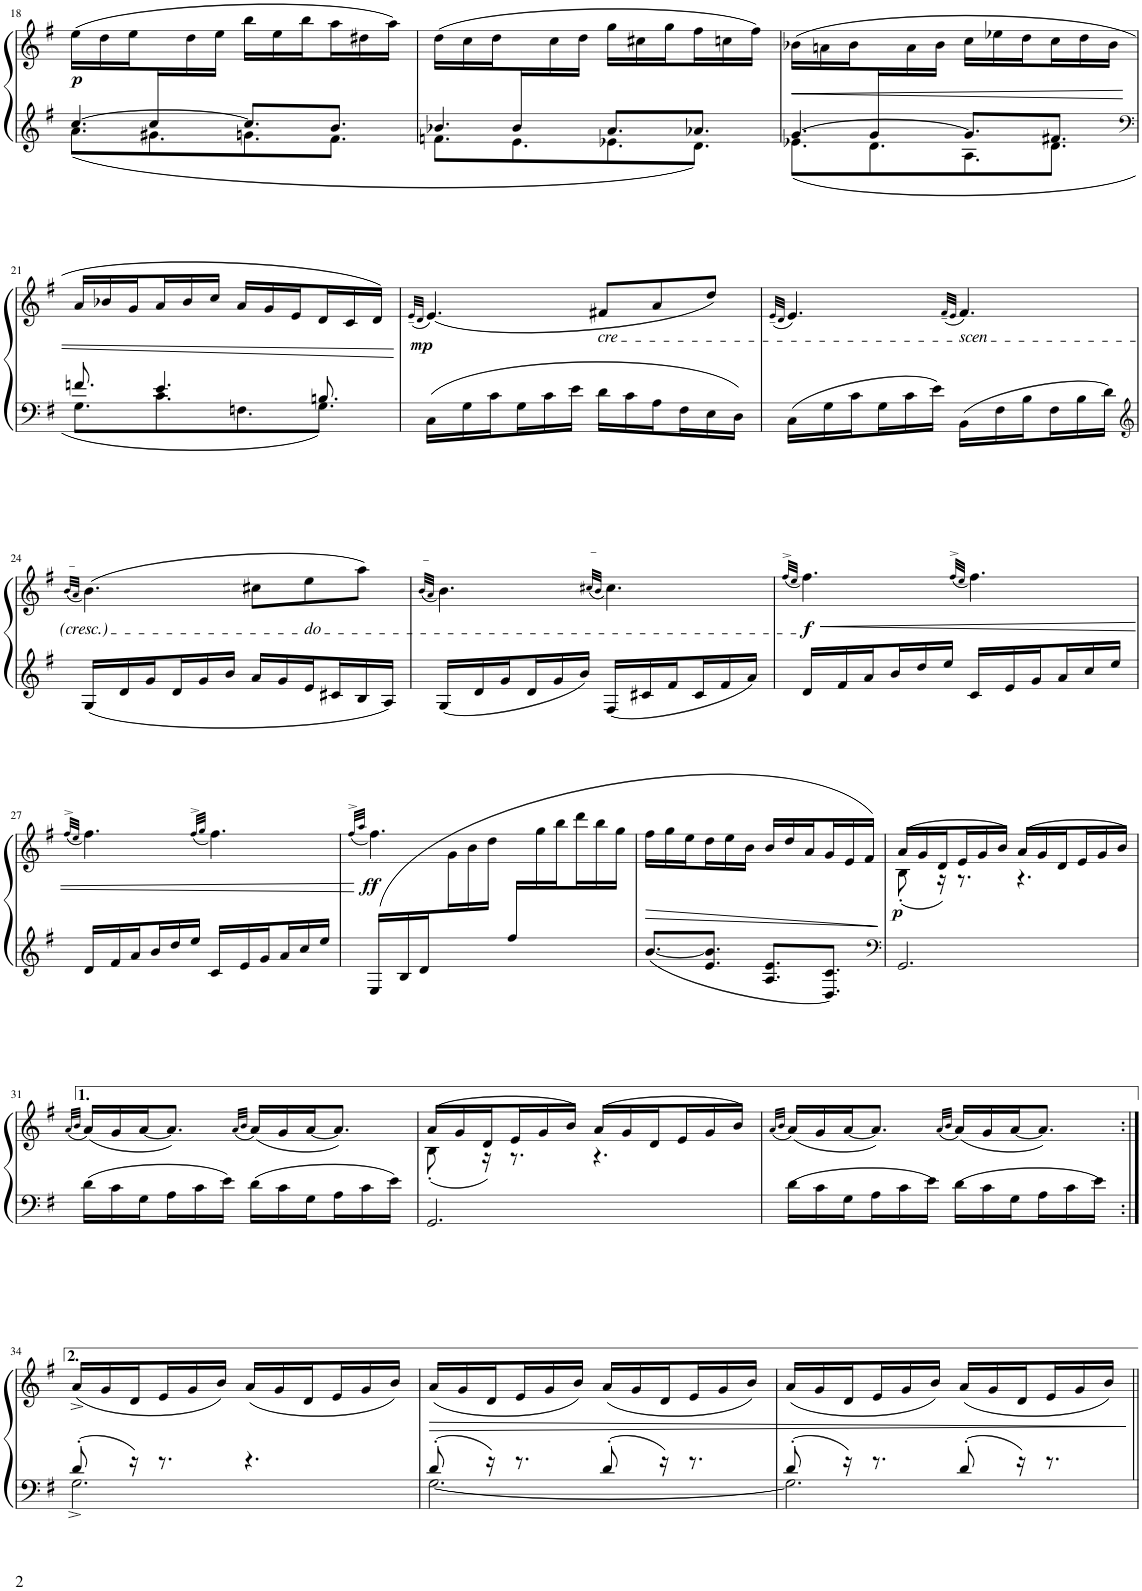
**kern	**kern	**dynam
*part1	*part1	*part1
*staff2	*staff1	*staff1/2
*I"Piano	*	*
*I'Pno.	*	*
!!LO:PB:g=z
*clefG2	*clefG2	*
*k[f#]	*k[f#]	*
*M12/16	*M12/16	*
=18	=18	=18
*^	*	*
*	*^	*	*
!	!	!	!	!LO:DY:b
8.ryy	[4.cc/	8.a\L	(16ee\LL	p
.	.	.	16dd\	.
.	.	.	16ee\J	.
16cc/L	.	8.g#X\	16ryy	.
2ryy	.	.	16dd\	.
.	.	.	16ee\JJ	.
.	8.cc/L]	8.gn\	16bb\LL	.
.	.	.	16ee\	.
.	.	.	16bb\J	.
.	8.b/J	8.f#\J	16aa\L	.
.	.	.	16dd#X\	.
.	.	.	16aa\JJ)	.
=19	=19	=19	=19	=19
8.ryy	4.b-X/	8.fn\L	(16dd\LL	.
.	.	.	16cc\	.
.	.	.	16dd\J	.
16b-/L	.	8.e\	16ryy	.
2ryy	.	.	16cc\	.
.	.	.	16dd\JJ	.
.	8.a/L	8.e-X\	16gg\LL	.
.	.	.	16cc#X\	.
.	.	.	16gg\J	.
.	8.a-X/J	8.d\J	16ff#\L	.
.	.	.	16ccn\	.
.	.	.	16ff#\JJ)	.
=20	=20	=20	=20	=20
!	!	!	!	!LO:HP:b
8.ryy	[4.g/	8.e-X\L	(16b-X\LL	<
.	.	.	16an\	.
.	.	.	16b-\J	.
16g/L	.	8.d\	16ryy	.
2ryy	.	.	16a\	.
.	.	.	16b-\JJ	.
.	8.g/L]	8.A\	16cc\LL	.
.	.	.	16ee-X\	.
.	.	.	16dd\J	.
.	8.f#X/J	8.d\J	16cc\L	.
.	.	.	16dd\	.
.	.	.	16b-\JJ	.
*v	*v	*v	*	*
!!LO:LB:g=z
=21	=21	=21
*clefF4	*	*
*^	*	*
8.fn/	8.G\L	16a/LL	.
.	.	16b-X/	.
.	.	16g/J	.
4.e/	8.c\	16a/L	.
.	.	16b-/	.
.	.	16cc/JJ	.
.	8.Fn\	16a/LL	.
.	.	16g/	.
.	.	16e/J	.
8.Bn/	8.G\J	16d/L	.
.	.	16c/	.
.	.	16d/JJ)	.
*v	*v	*	*
.	.	[
=22	=22	=22
.	(32qe~/LLL	.
.	32qd/JJJ	.
*	*^	*
!	!	!	!LO:DY:b
16C\LL	(4.e/)	32e!LLL	mp
.	.	32d!JJ	.
16G\	.	[8e!	.
16c\J	.	.	.
16G\L	.	8.e!J]	.
16c\	.	.	.
16e\JJ	.	.	.
!	!LO:TX:b:i:t=cre	!	!
16d\LL	8f#X/L	4.ryy	.
16c\	.	.	.
16A\J	8a/	.	.
16F#\L	.	.	.
16E\	8dd/J)	.	.
16D\JJ	.	.	.
=23	=23	=23	=23
.	(32qe~/LLL	.	.
.	32qd/JJJ	.	.
16C\LL	4.e/)	32e!LLL	.
.	.	32d!JJ	.
16G\	.	[8e!	.
16c\J	.	.	.
16G\L	.	8.e!J]	.
16c\	.	.	.
16e\JJ	.	.	.
.	(32qf#~/LLL	.	.
.	32qe/JJJ	.	.
!	!LO:TX:b:i:t=scen	!	!
16BB\LL	4.f#/)	32f#!LLL	.
.	.	32e!JJ	.
16F#\	.	[8f#!	.
16B\J	.	.	.
16F#\L	.	8.f#!J]	.
16B\	.	.	.
16d\JJ	.	.	.
!!LO:LB:g=z	!!
=24	=24	=24	=24
*clefG2	*	*	*
.	(32qb~>/LLL	.	.
.	32qa/JJJ	.	.
16G/LL	(4.b\)	32b!LLL	.
.	.	32a!JJ	.
16d/	.	[8b!	.
16g/J	.	.	.
16d/L	.	8.b!J]	.
16g/	.	.	.
16b/JJ	.	.	.
16a/LL	8cc#X\L	4.ryy	.
16g/	.	.	.
!	!LO:TX:b:i:t=do	!	!
16e/J	8ee\	.	.
16c#X/L	.	.	.
16B/	8aa\J)	.	.
16A/JJ	.	.	.
=25	=25	=25	=25
.	(32qb~>/LLL	.	.
.	32qa/JJJ	.	.
16G/LL	4.b\)	32b!LLL	.
.	.	32a!JJ	.
16d/	.	[8b!	.
16g/J	.	.	.
16d/L	.	8.b!J]	.
16g/	.	.	.
16b/JJ	.	.	.
.	(32qcc#X~>/LLL	.	.
.	32qb/JJJ	.	.
16F#/LL	4.cc#\)	32cc#!LLL	.
.	.	32b!JJ	.
16c#X/	.	[8cc#!	.
16f#/J	.	.	.
16c#/L	.	8.cc#!J]	.
16f#/	.	.	.
16a/JJ	.	.	.
=26	=26	=26	=26
.	(32qff#^>/LLL	.	.
.	32qee/JJJ	.	.
!	!	!	!LO:DY:b
16d/LL	4.ff#\)	32ff#!LLL	f
!	!	!	!LO:HP:b
.	.	32ee!JJ	<
16f#/	.	[8ff#!	.
16a/J	.	.	.
16b/L	.	8.ff#!J]	.
16dd/	.	.	.
16ee/JJ	.	.	.
.	(32qff#^>/LLL	.	.
.	32qee/JJJ	.	.
16c/LL	4.ff#\)	32ff#!LLL	.
.	.	32ee!JJ	.
16e/	.	[8ff#!	.
16g/J	.	.	.
16a/L	.	8.ff#!J]	.
16cc/	.	.	.
16ee/JJ	.	.	.
!!LO:LB:g=z	!!
=27	=27	=27	=27
.	(32qff#^>/LLL	.	.
.	32qee/JJJ	.	.
16d/LL	4.ff#\)	32ff#!LLL	.
.	.	32ee!JJ	.
16f#/	.	[8ff#!	.
16a/J	.	.	.
16b/L	.	8.ff#!J]	.
16dd/	.	.	.
16ee/JJ	.	.	.
.	(32qff#^>/LLL	.	.
.	32qgg/JJJ	.	.
16c/LL	4.ff#\)	32ff#!LLL	.
.	.	32gg!JJ	.
16e/	.	[8ff#!	.
16g/J	.	.	.
16a/L	.	8.ff#!J]	.
16cc/	.	.	.
16ee/JJ	.	.	.
*	*v	*v	*
.	.	[
=28	=28	=28
.	(32qff#^>/LLL	.
.	32qaa/JJJ	.
*^	*^	*
*	*	*	*^	*
!	!	!	!	!	!LO:DY:b
4.ryy	(16E/LL	4.ff#\)	32ff#^!LLL	8.ryy	ff
.	.	.	32aa!JJ	.	.
.	16B/	.	[8ff#!	.	.
.	16d/J	.	.	.	.
.	8.ryy	.	8.ff#!J_	16g\L	.
.	.	.	.	16b\	.
.	.	.	.	16dd\JJ	.
16ff#/LL	4.ryy	16ryy	4.ff#!]	4.ryy	.
4ryy	.	16gg\	.	.	.
.	.	16bb\J	.	.	.
.	.	16ddd\L	.	.	.
.	.	16bb\	.	.	.
16ryy	.	16gg\JJ	.	.	.
*v	*v	*	*	*	*
*	*v	*v	*v	*
=29	=29	=29
!	!	!LO:HP:b
*	*^	*
[8.b/L	16ff#\LL	2.ryy	>
.	16gg\	.	.
.	16ee\J	.	.
8.e/ 8.b/]J	16dd\L	.	.
.	16ee\	.	.
.	16b\JJ	.	.
8.A/ 8.e/L	16b/LL	.	.
.	16dd/	.	.
.	16a/J	.	.
8.D/ 8.c/J	16g/L	.	.
.	16e/	.	.
.	16f#/JJ)	.	.
*	*v	*v	*
.	.	]
=30	=30	=30
*clefF4	*	*
*	*^	*
!	!	!	!LO:DY:b
2.GG/	(16a/LL	(8B'\	p
.	16g/	.	.
.	16d/J	16r)	.
.	16e/L	8.r	.
.	16g/	.	.
.	16b/JJ)	.	.
.	(16a/LL	4.r	.
.	16g/	.	.
.	16d/J	.	.
.	16e/L	.	.
.	16g/	.	.
.	16b/JJ)	.	.
*	*v	*v	*
!!LO:LB:g=z
=31	=31	=31
.	(32qa/LLL	.
.	32qb/JJJ	.
16d\LL	(16a/LL)	.
16c\	16g/	.
16G\J	[16a/J	.
16A\L	8.a/J])	.
16c\	.	.
16e\JJ	.	.
.	(32qa/LLL	.
.	32qb/JJJ	.
16d\LL	(16a/LL)	.
16c\	16g/	.
16G\J	[16a/J	.
16A\L	8.a/J])	.
16c\	.	.
16e\JJ	.	.
=32	=32	=32
*	*^	*
2.GG/	(16a/LL	(8B'\	.
.	16g/	.	.
.	16d/J	16r)	.
.	16e/L	8.r	.
.	16g/	.	.
.	16b/JJ)	.	.
.	(16a/LL	4.r	.
.	16g/	.	.
.	16d/J	.	.
.	16e/L	.	.
.	16g/	.	.
.	16b/JJ)	.	.
*	*v	*v	*
=33	=33	=33
.	(32qa/LLL	.
.	32qb/JJJ	.
16d\LL	(16a/LL)	.
16c\	16g/	.
16G\J	[16a/J	.
16A\L	8.a/J])	.
16c\	.	.
16e\JJ	.	.
.	(32qa/LLL	.
.	32qb/JJJ	.
16d\LL	(16a/LL)	.
16c\	16g/	.
16G\J	[16a/J	.
16A\L	8.a/J])	.
16c\	.	.
16e\JJ	.	.
!!LO:LB:g=z
=34:|!	=34:|!	=34:|!
*^	*	*
8d'/	2.G^\	(16a^/LL	.
.	.	16g/	.
16r	.	16d/J	.
8.r	.	16e/L	.
.	.	16g/	.
.	.	16b/JJ)	.
4.r	.	(16a/LL	.
.	.	16g/	.
.	.	16d/J	.
.	.	16e/L	.
.	.	16g/	.
.	.	16b/JJ)	.
=35	=35	=35	=35
!	!	!	!LO:HP:b
8d'/	[2.G\	(16a/LL	>
.	.	16g/	.
16r	.	16d/J	.
8.r	.	16e/L	.
.	.	16g/	.
.	.	16b/JJ)	.
8d'/	.	(16a/LL	.
.	.	16g/	.
16r	.	16d/J	.
8.r	.	16e/L	.
.	.	16g/	.
.	.	16b/JJ)	.
=36	=36	=36	=36
8d'/	2.G\]	(16a/LL	.
.	.	16g/	.
16r	.	16d/J	.
8.r	.	16e/L	.
.	.	16g/	.
.	.	16b/JJ)	.
8d'/	.	(16a/LL	.
.	.	16g/	.
16r	.	16d/J	.
8.r	.	16e/L	.
.	.	16g/	.
.	.	16b/JJ)	.
*v	*v	*	*
.	.	]
=||	=||	=||
*-	*-	*-
